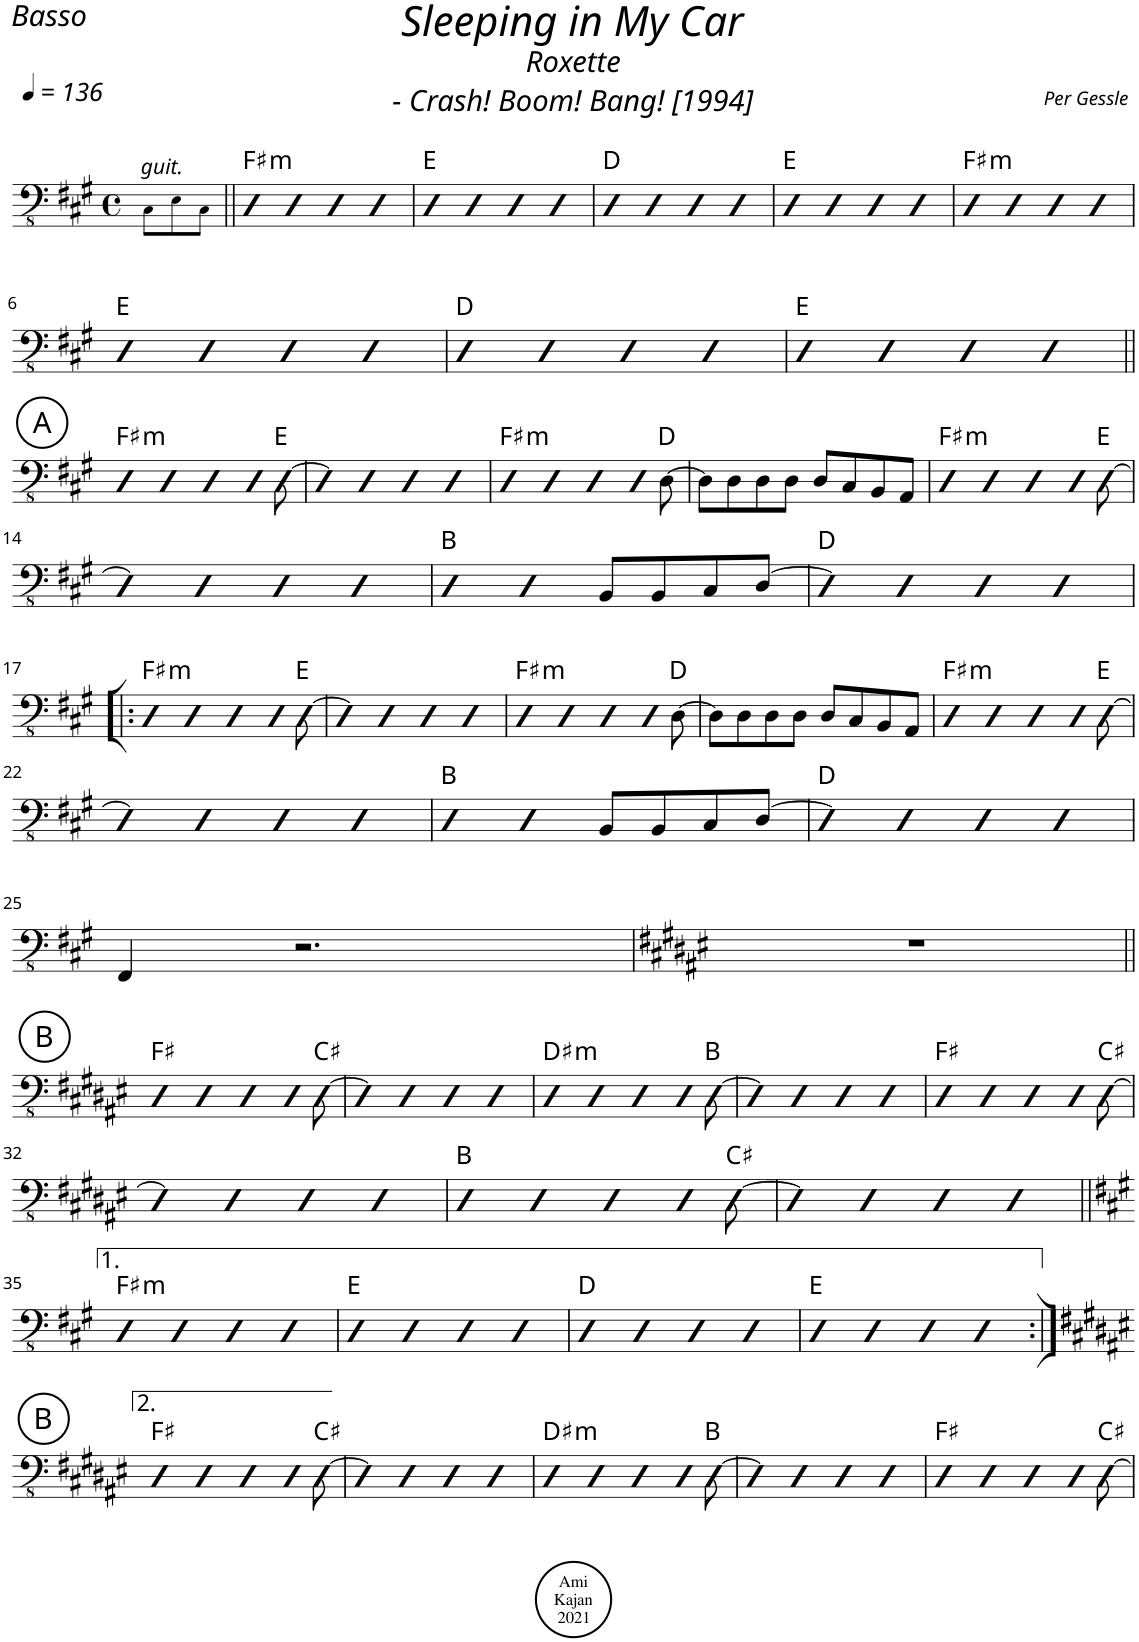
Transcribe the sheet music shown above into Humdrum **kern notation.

**kern	**harte
*part1	*part1
*staff1	*
*I"Acoustic Bass	*
*I'Bass	*
*clefFv4	*
*k[f#c#g#]	*
*M4/4	*
*met(c)	*
*MM136	*
=	=
!LO:TX:a:i:t=guit.	!
8CC#!\L	.
8EE!\	.
8CC#!\J	.
=1||	=1||
!	!LO:H:kt=m
4DD	F#:min
4DD	.
4DD	.
4DD	.
=2	=2
4DD	E:maj
4DD	.
4DD	.
4DD	.
=3	=3
4DD	D:maj
4DD	.
4DD	.
4DD	.
=4	=4
4DD	E:maj
4DD	.
4DD	.
4DD	.
=5	=5
!	!LO:H:kt=m
4DD	F#:min
4DD	.
4DD	.
4DD	.
!!LO:LB:g=z
=6	=6
4DD	E:maj
4DD	.
4DD	.
4DD	.
=7	=7
4DD	D:maj
4DD	.
4DD	.
4DD	.
=8	=8
4DD	E:maj
4DD	.
4DD	.
4DD	.
!!LO:LB:g=z
!!LO:REH:place=s1:a:cj:enc=circle:fs=14:t=A
=9||	=9||
!	!LO:H:kt=m
4DD	F#:min
4DD	.
4DD	.
8DD	.
[8DD\	E:maj
=10	=10
4DD]	.
4DD	.
4DD	.
4DD	.
=11	=11
!	!LO:H:kt=m
4DD	F#:min
4DD	.
4DD	.
8DD	.
[8DD\	D:maj
=12	=12
8DD\L]	.
8DD\	.
8DD\	.
8DD\J	.
8DD/L	.
8CC#/	.
8BBB/	.
8AAA/J	.
=13	=13
!	!LO:H:kt=m
4DD	F#:min
4DD	.
4DD	.
8DD	.
[8DD\	E:maj
!!LO:LB:g=z
=14	=14
4DD]	.
4DD	.
4DD	.
4DD	.
=15	=15
4DD	B:maj
4DD	.
8BBB/L	.
8BBB/	.
8CC#/	.
[8DD/J	.
=16	=16
4DD]	D:maj
4DD	.
4DD	.
4DD	.
!!LO:LB:g=z
=17!|:	=17!|:
!	!LO:H:kt=m
4DD	F#:min
4DD	.
4DD	.
8DD	.
[8DD\	E:maj
=18	=18
4DD]	.
4DD	.
4DD	.
4DD	.
=19	=19
!	!LO:H:kt=m
4DD	F#:min
4DD	.
4DD	.
8DD	.
[8DD\	D:maj
=20	=20
8DD\L]	.
8DD\	.
8DD\	.
8DD\J	.
8DD/L	.
8CC#/	.
8BBB/	.
8AAA/J	.
=21	=21
!	!LO:H:kt=m
4DD	F#:min
4DD	.
4DD	.
8DD	.
[8DD\	E:maj
!!LO:LB:g=z
=22	=22
4DD]	.
4DD	.
4DD	.
4DD	.
=23	=23
4DD	B:maj
4DD	.
8BBB/L	.
8BBB/	.
8CC#/	.
[8DD/J	.
=24	=24
4DD]	D:maj
4DD	.
4DD	.
4DD	.
!!LO:LB:g=z
=25	=25
4FFF#/	.
2.r	.
=26	=26
*k[f#c#g#d#a#e#]	*
1r	.
!!LO:LB:g=z
!!LO:REH:place=s1:a:cj:enc=circle:fs=14:t=B
=27||	=27||
4DD#	F#:maj
4DD#	.
4DD#	.
8DD#	.
[8DD#\	C#:maj
=28	=28
4DD#]	.
4DD#	.
4DD#	.
4DD#	.
=29	=29
!	!LO:H:kt=m
4DD#	D#:min
4DD#	.
4DD#	.
8DD#	.
[8DD#\	B:maj
=30	=30
4DD#]	.
4DD#	.
4DD#	.
4DD#	.
=31	=31
4DD#	F#:maj
4DD#	.
4DD#	.
8DD#	.
[8DD#\	C#:maj
!!LO:LB:g=z
=32	=32
4DD#]	.
4DD#	.
4DD#	.
4DD#	.
=33	=33
4DD#	B:maj
4DD#	.
4DD#	.
8DD#	.
[8DD#\	C#:maj
=34	=34
4DD#]	.
4DD#	.
4DD#	.
4DD#	.
!!LO:LB:g=z
=35||	=35||
*k[f#c#g#]	*
!	!LO:H:kt=m
4DD	F#:min
4DD	.
4DD	.
4DD	.
=36	=36
4DD	E:maj
4DD	.
4DD	.
4DD	.
=37	=37
4DD	D:maj
4DD	.
4DD	.
4DD	.
=38	=38
4DD	E:maj
4DD	.
4DD	.
4DD	.
!!LO:LB:g=z
!!LO:REH:place=s1:a:cj:enc=circle:fs=14:t=B
=39:|!	=39:|!
*k[f#c#g#d#a#e#]	*
4DD#	F#:maj
4DD#	.
4DD#	.
8DD#	.
[8DD#\	C#:maj
=40	=40
4DD#]	.
4DD#	.
4DD#	.
4DD#	.
=41	=41
!	!LO:H:kt=m
4DD#	D#:min
4DD#	.
4DD#	.
8DD#	.
[8DD#\	B:maj
=42	=42
4DD#]	.
4DD#	.
4DD#	.
4DD#	.
=43	=43
4DD#	F#:maj
4DD#	.
4DD#	.
8DD#	.
[8DD#\	C#:maj
=	=
*-	*-
